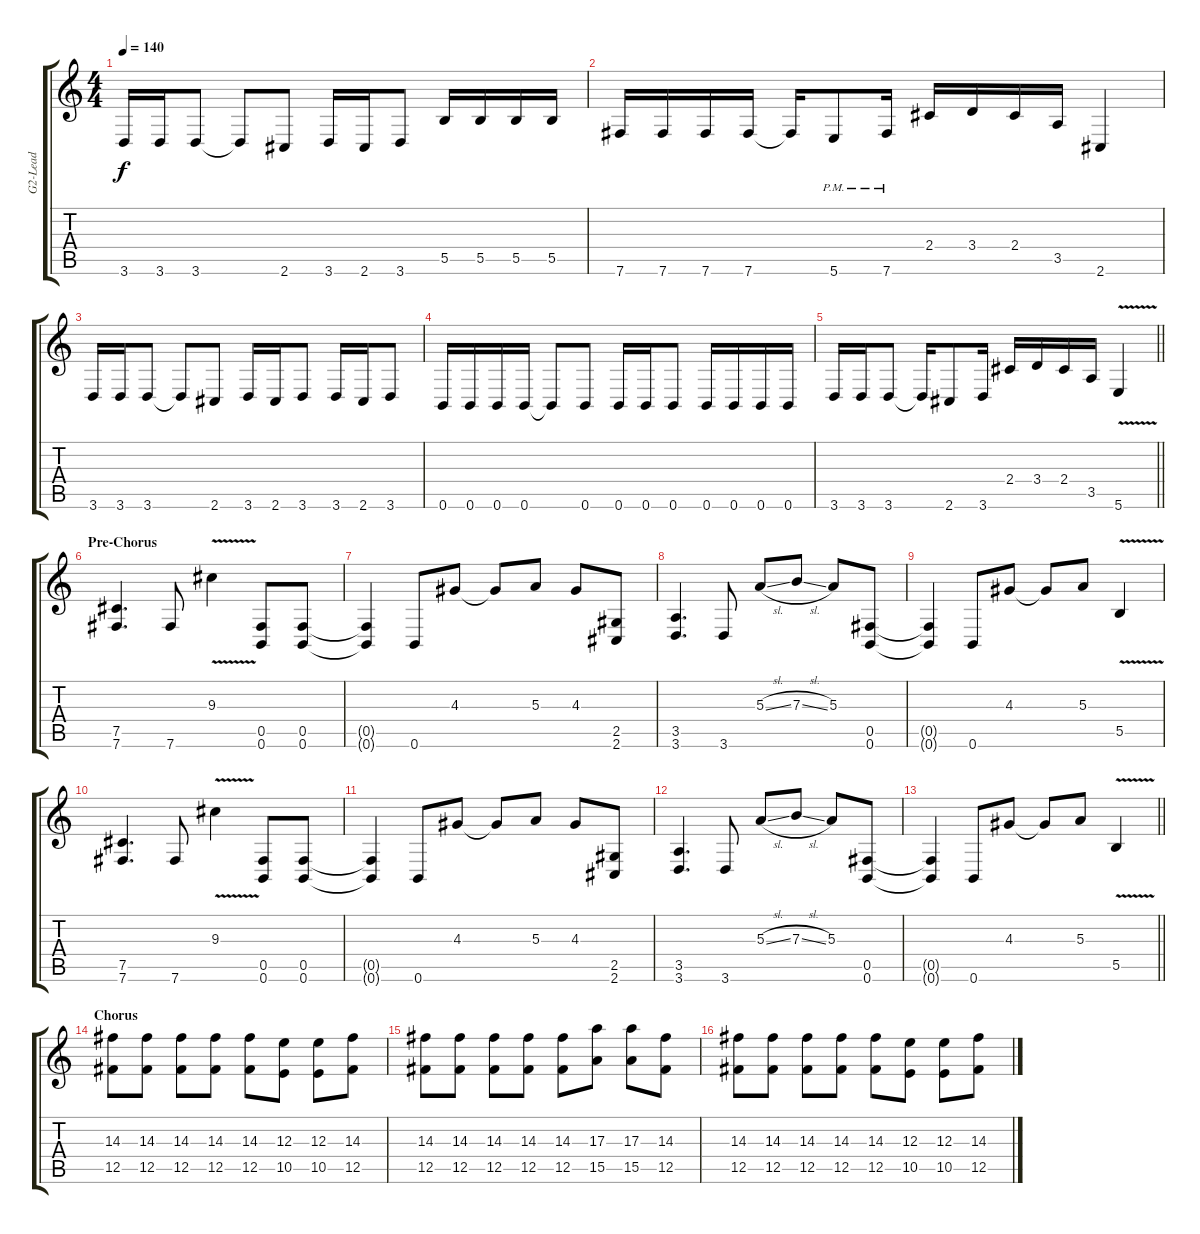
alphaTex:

\track ("G2-Lead" "G2-Lead") {instrument distortionguitar}
\staff {score tabs}
\tuning (Db4 Ab3 E3 B2 Gb2 B1) {hide}
\ts (4 4)
\tempo 140
\clef g2
\ks c
3.6.16{dy f} 3.6.16 3.6.8 3.6{t}.8 2.6.8 3.6.16 2.6.16 3.6.8 5.5.16 5.5.16 5.5.16 5.5.16 |
7.6.16 7.6.16 7.6.16 7.6.16 7.6{t}.16 5.6{pm}.8 7.6{pm}.16 2.4.16 3.4.16 2.4.16 3.5.16 2.6.4 |
3.6.16 3.6.16 3.6.8 3.6{t}.8 2.6.8 3.6.16 2.6.16 3.6.8 3.6.16 2.6.16 3.6.8 |
0.6.16 0.6.16 0.6.16 0.6.16 0.6{t}.8 0.6.8 0.6.16 0.6.16 0.6.8 0.6.16 0.6.16 0.6.16 0.6.16 |
\barLineRight lightlight
3.6.16 3.6.16 3.6.8 3.6{t}.16 2.6.8 3.6.16 2.4.16 3.4.16 2.4.16 3.5.16 5.6{v}.4 |
\section ("" "Pre-Chorus")
(7.5 7.6).4{d} 7.6.8 9.3{v}.4 (0.5 0.6).8 (0.5 0.6).8 |
(0.5{t} 0.6{t}).4 0.6.8 4.3.8 4.3{t}.8 5.3.8 4.3.8 (2.5 2.6).8 |
(3.5 3.6).4{d} 3.6.8 5.3{sl}.8 7.3{sl}.8 5.3.8 (0.5 0.6).8 |
(0.5{t} 0.6{t}).4 0.6.8 4.3.8 4.3{t}.8 5.3.8 5.5{v}.4 |
(7.5 7.6).4{d} 7.6.8 9.3{v}.4 (0.5 0.6).8 (0.5 0.6).8 |
(0.5{t} 0.6{t}).4 0.6.8 4.3.8 4.3{t}.8 5.3.8 4.3.8 (2.5 2.6).8 |
(3.5 3.6).4{d} 3.6.8 5.3{sl}.8 7.3{sl}.8 5.3.8 (0.5 0.6).8 |
\barLineRight lightlight
(0.5{t} 0.6{t}).4 0.6.8 4.3.8 4.3{t}.8 5.3.8 5.5{v}.4 |
\section ("" "Chorus")
(14.3 12.5).8 (14.3 12.5).8 (14.3 12.5).8 (14.3 12.5).8 (14.3 12.5).8 (12.3 10.5).8 (12.3 10.5).8 (14.3 12.5).8 |
(14.3 12.5).8 (14.3 12.5).8 (14.3 12.5).8 (14.3 12.5).8 (14.3 12.5).8 (17.3 15.5).8 (17.3 15.5).8 (14.3 12.5).8 |
(14.3 12.5).8 (14.3 12.5).8 (14.3 12.5).8 (14.3 12.5).8 (14.3 12.5).8 (12.3 10.5).8 (12.3 10.5).8 (14.3 12.5).8
